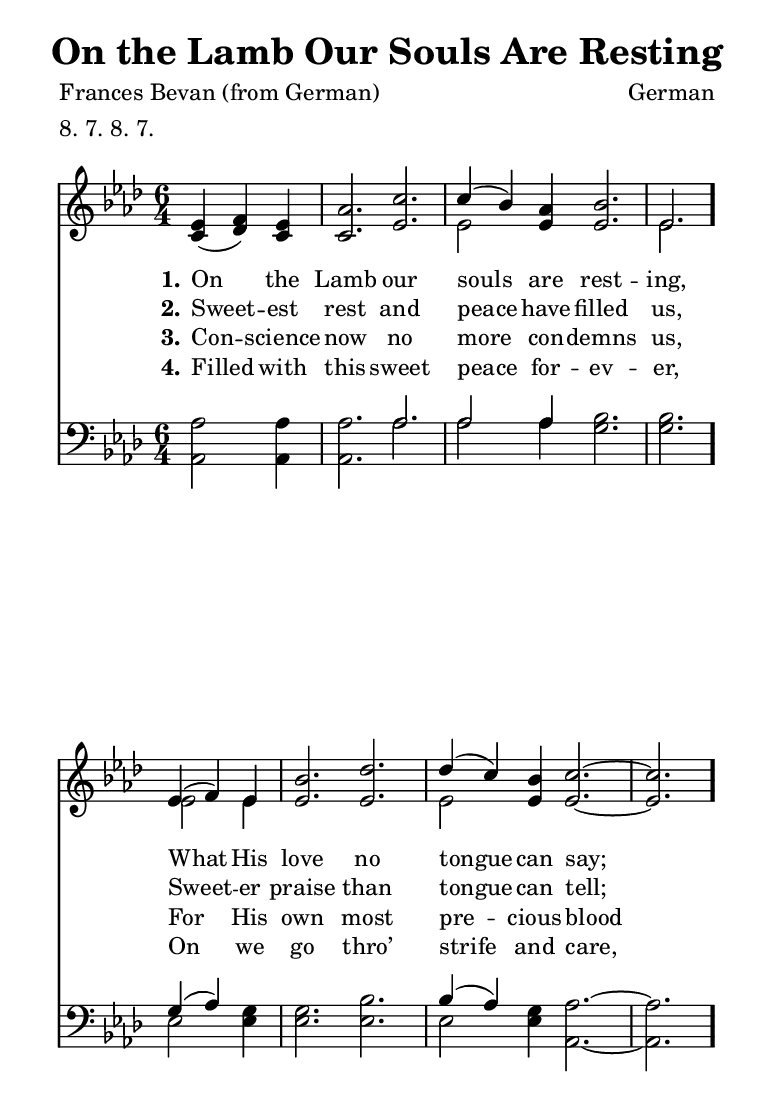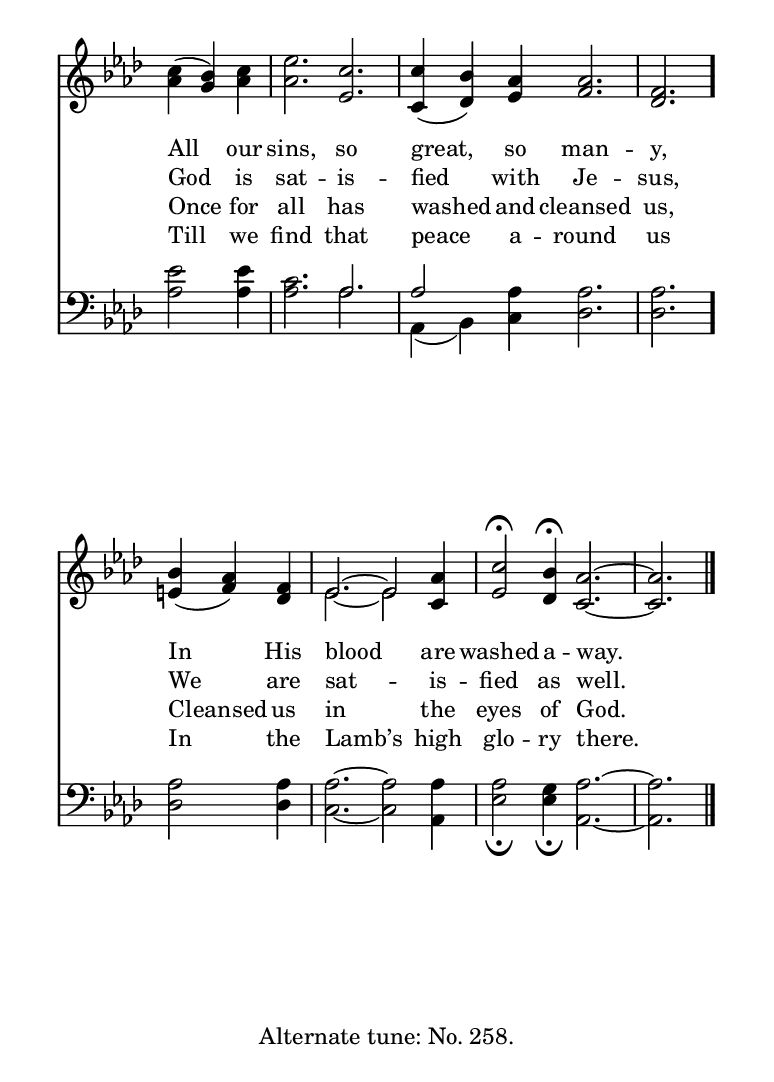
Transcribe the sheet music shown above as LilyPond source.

\include "common/global.ily"
\paper {
  \include "common/paper.ily"
  ragged-last-bottom = ##t
  systems-per-page = ##f
  system-count = #(cond (is-eogsized 2) (#t #f))
}

\header{
  hymnnumber = "171"
  title = "On the Lamb Our Souls Are Resting"
  tunename = "Zurich"
  meter = "8. 7. 8. 7."
  poet = "Frances Bevan (from German)"
  composer = "German"
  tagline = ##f
}

ta = { \tempo 2=80 }
tb = { \tempo 2=40 }

global = {
  \include "common/overrides.ily"
  \override Staff.TimeSignature.style = #'numbered
  \time 6/4
  \override Score.MetronomeMark.transparent = ##t % hide all fermata changes too
  \tempo 2=80
  \key aes \major
  \partial 2.
  \autoBeamOff
}

notesSoprano = {
\global
\relative c' {

  ees4( f) ees | aes2. c | c4( bes) aes bes2. | ees,
  ees4( f) ees | bes'2. des | des4( c) bes c2. ~ | c
  c4( bes) c | ees2. c | c4( bes) aes aes2. | f
  bes4( aes) f | ees2. ~ ees2 aes4 | \tb c2 \fermata bes4 \fermata \ta aes2. ~ | aes

  \bar "|."

}
}

notesAlto = {
\global
\relative e' {

  c4( des) c | c2. ees | ees2 ees4 ees2. | ees2.
  ees2 ees4 | ees2. ees | ees2 ees4 ees2. ~ | ees
  aes4( g) aes | aes2. ees2. | c4( des) ees f2. | des
  e4( f) des | ees2. ~ ees2 c4 | ees2 des4 c2. ~ | c

}
}

notesTenor = {
\global
\relative a {

  aes2 aes4 | aes2. aes | aes2 aes4 bes2. | bes
  g4( aes) g | g2. bes2. | bes4( aes) g aes2. ~ | aes
  ees'2 ees4 | c2. aes | aes2 aes4 aes2. | aes
  aes2 aes4 | aes2. ~ aes2 aes4 | aes2 g4 aes2. ~ | aes

}
}

notesBass = {
\global
\relative f, {

  aes2 aes4 | aes2. aes' | aes2 aes4 g2. | g
  ees2 ees4 | ees2. ees | ees2 ees4 aes,2. ~ | aes
  aes'2 aes4 | aes2. aes | aes,4( bes) c des2. | des
  des2 des4 | c2. ~ c2 aes4 | ees'2_\fermata ees4_\fermata aes,2. ~ | aes

}
}

wordsA = \lyricmode {
\set stanza = "1."

On the Lamb our souls are rest -- ing, \bar "."
What His love no tongue can say; \bar "."
All our sins, so great, so man -- y, \bar "."
In His blood are washed a -- way. \bar "."

}

wordsB = \lyricmode {
\set stanza = "2."

Sweet -- est rest and peace have filled us,
Sweet -- er praise than tongue can tell;
God is sat -- is -- fied with Je -- sus,
We are sat -- is -- fied as well.

}

wordsC = \lyricmode {
\set stanza = "3."

Con -- science now no more con -- demns us,
For His own most pre -- cious blood
Once for all has washed and cleansed us,
Cleansed us in the eyes of God.

}

wordsD = \lyricmode {
\set stanza = "4."

Filled with this sweet peace for -- ev -- er,
On we go thro’ strife and care,
Till we find that peace a -- round us
In the Lamb’s high glo -- ry there.

}

\score {
  \context ChoirStaff <<
    \context Staff = upper <<
      \set Staff.autoBeaming = ##f
      \set ChoirStaff.systemStartDelimiter = #'SystemStartBar
      \set ChoirStaff.printPartCombineTexts = ##f
      \partcombine #'(2 . 11) \notesSoprano \notesAlto
      \context NullVoice = sopranos { \voiceOne << \notesSoprano >> }
      \context Lyrics = one   \lyricsto sopranos \wordsA
      \context Lyrics = two   \lyricsto sopranos \wordsB
      \context Lyrics = three \lyricsto sopranos \wordsC
      \context Lyrics = four  \lyricsto sopranos \wordsD
    >>
    \context Staff = men <<
      \set Staff.autoBeaming = ##f
      \clef bass
      \set ChoirStaff.printPartCombineTexts = ##f
      \partcombine #'(2 . 11) \notesTenor \notesBass
    >>
  >>
  \layout {
    \include "common/layout.ily"
    % Compensate for wide lyrics by squashing things a bit
    \override LyricSpace.minimum-distance = #0.3
  }
  #(cond ((ly:get-option 'eog-midi-permitted) #{ \midi{
    \include "common/midi.ily"
  } #}))
}

\noPageBreak

\markup { \vspace #2 \fill-line { \raise #2 \line { Alternate tune: No. 258. } } }

\version "2.19.49"  % necessary for upgrading to future LilyPond versions.

% vi:set et ts=2 sw=2 ai nocindent syntax=lilypond:
